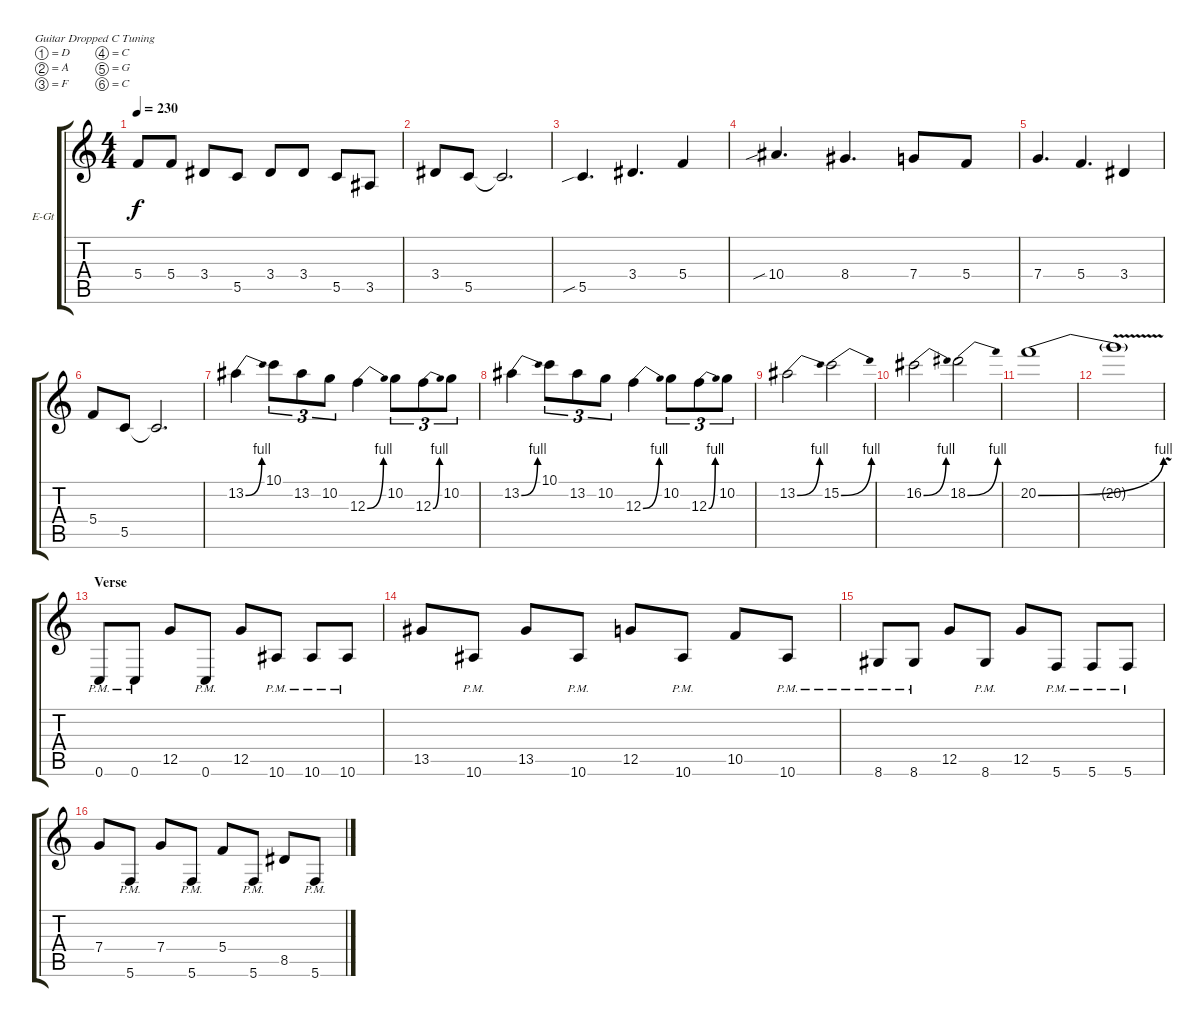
\defaultSystemsLayout 4
\bracketExtendMode groupsimilarinstruments
\firstSystemTrackNameOrientation horizontal
\otherSystemsTrackNameOrientation horizontal
\track ("Electric Guitar" "E-Gt") {instrument distortionguitar}
\staff {score tabs}
\tuning (D4 A3 F3 C3 G2 C2)
\ts (4 4)
\tempo 230
\clef g2
\ks c
5.4.8{dy f} 5.4.8 3.4.8 5.5.8 3.4.8 3.4.8 5.5.8 3.5.8 |
3.4.8 5.5.8 5.5{t}.2{d} |
5.5{sib}.4{d} 3.4.4{d} 5.4.4 |
10.4{sib}.4{d} 8.4.4{d} 7.4.8 5.4.8 |
7.4.4{d} 5.4.4{d} 3.4.4 |
5.4.8 5.5.8 5.5{t}.2{d} |
13.2{be (bend 0 0 15 4)}.4 10.1.8{tu (3 2)} 13.2.8{tu (3 2)} 10.2.8{tu (3 2)} 12.3{be (bend 0 0 15 4)}.4 10.2.8{tu (3 2)} 12.3{be (bend 0 0 15 4)}.8{tu (3 2)} 10.2.8{tu (3 2)} |
13.2{be (bend 0 0 15 4)}.4 10.1.8{tu (3 2)} 13.2.8{tu (3 2)} 10.2.8{tu (3 2)} 12.3{be (bend 0 0 15 4)}.4 10.2.8{tu (3 2)} 12.3{be (bend 0 0 15 4)}.8{tu (3 2)} 10.2.8{tu (3 2)} |
13.2{be (bend 0 0 15 4)}.2 15.2{be (bend 0 0 15 4)}.2 |
16.2{be (bend 0 0 15 4)}.2 18.2{be (bend 0 0 15 4)}.2 |
20.2{be (bend 0 0 15 4)}.1 |
20.2{v t}.1 |
\section ("" "Verse")
0.6{pm}.8 0.6{pm}.8 12.5.8 0.6{pm}.8 12.5.8 10.6{pm}.8 10.6{pm}.8 10.6{pm}.8 |
13.5.8 10.6{pm}.8 13.5.8 10.6{pm}.8 12.5.8 10.6{pm}.8 10.5.8 10.6{pm}.8 |
8.6{pm}.8 8.6{pm}.8 12.5.8 8.6{pm}.8 12.5.8 5.6{pm}.8 5.6{pm}.8 5.6{pm}.8 |
7.4.8 5.6{pm}.8 7.4.8 5.6{pm}.8 5.4.8 5.6{pm}.8 8.5.8 5.6{pm}.8
